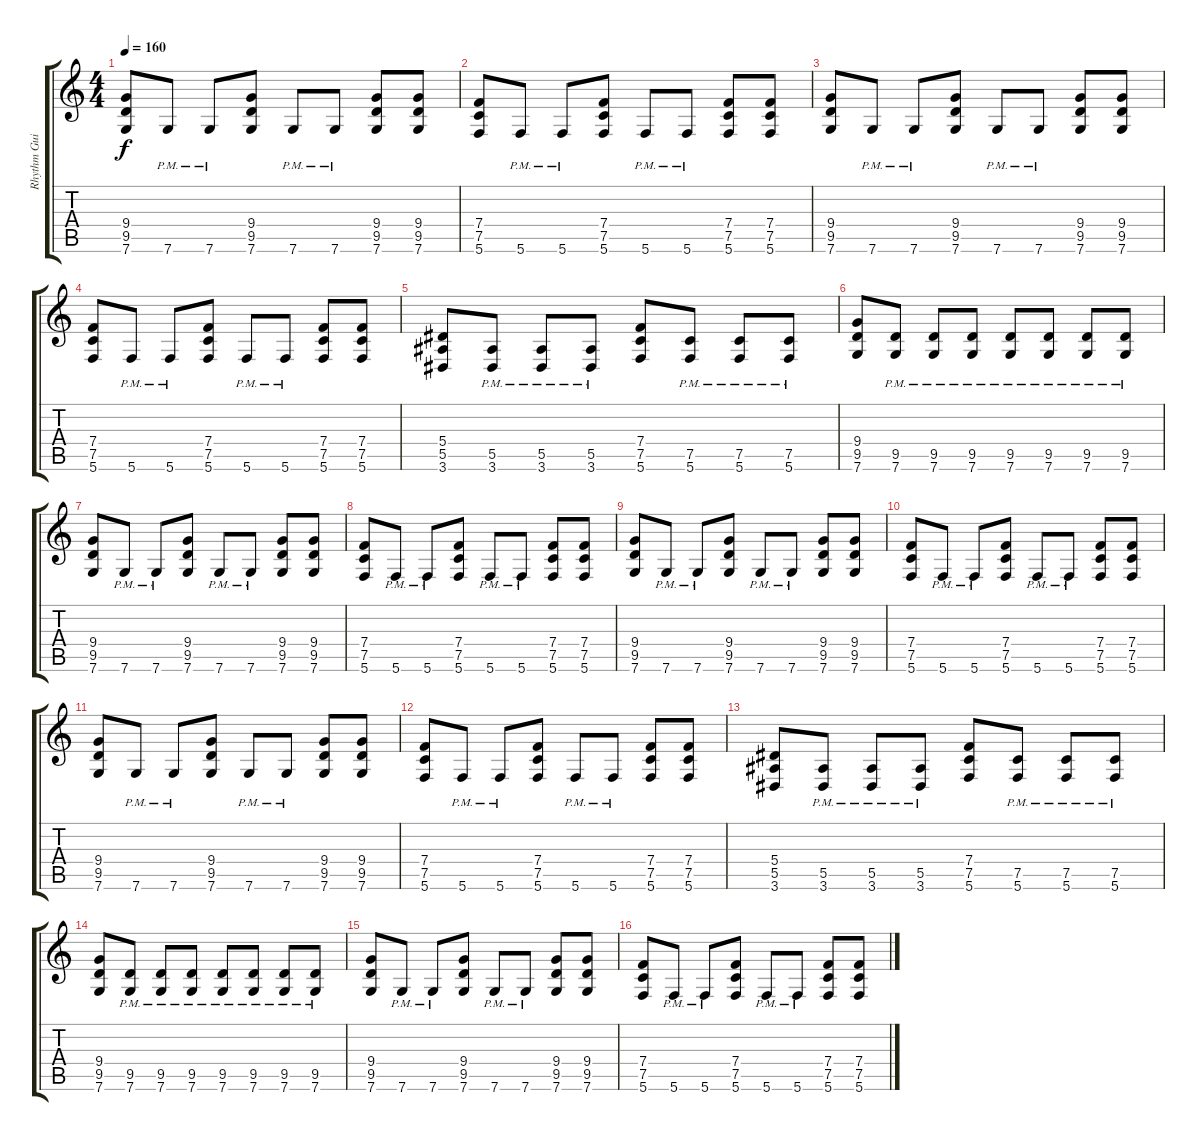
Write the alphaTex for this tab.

\track ("Rhythm Guitar" "Rhythm Gui") {instrument distortionguitar}
\staff {score tabs}
\tuning (C4 G3 Eb3 Bb2 F2 C2) {hide}
\ts (4 4)
\tempo 160
\clef g2
\ks c
(9.4 9.5 7.6).8{dy f} 7.6{pm}.8 7.6{pm}.8 (9.4 9.5 7.6).8 7.6{pm}.8 7.6{pm}.8 (9.4 9.5 7.6).8 (9.4 9.5 7.6).8 |
(7.4 7.5 5.6).8 5.6{pm}.8 5.6{pm}.8 (7.4 7.5 5.6).8 5.6{pm}.8 5.6{pm}.8 (7.4 7.5 5.6).8 (7.4 7.5 5.6).8 |
(9.4 9.5 7.6).8 7.6{pm}.8 7.6{pm}.8 (9.4 9.5 7.6).8 7.6{pm}.8 7.6{pm}.8 (9.4 9.5 7.6).8 (9.4 9.5 7.6).8 |
(7.4 7.5 5.6).8 5.6{pm}.8 5.6{pm}.8 (7.4 7.5 5.6).8 5.6{pm}.8 5.6{pm}.8 (7.4 7.5 5.6).8 (7.4 7.5 5.6).8 |
(5.4 5.5 3.6).8 (5.5{pm} 3.6{pm}).8 (5.5{pm} 3.6{pm}).8 (5.5{pm} 3.6{pm}).8 (7.4 7.5 5.6).8 (7.5{pm} 5.6{pm}).8 (7.5{pm} 5.6{pm}).8 (7.5{pm} 5.6{pm}).8 |
(9.4 9.5 7.6).8 (9.5{pm} 7.6{pm}).8 (9.5{pm} 7.6{pm}).8 (9.5{pm} 7.6).8 (9.5{pm} 7.6{pm}).8 (9.5{pm} 7.6{pm}).8 (9.5{pm} 7.6).8 (9.5{pm} 7.6).8 |
(9.4 9.5 7.6).8 7.6{pm}.8 7.6{pm}.8 (9.4 9.5 7.6).8 7.6{pm}.8 7.6{pm}.8 (9.4 9.5 7.6).8 (9.4 9.5 7.6).8 |
(7.4 7.5 5.6).8 5.6{pm}.8 5.6{pm}.8 (7.4 7.5 5.6).8 5.6{pm}.8 5.6{pm}.8 (7.4 7.5 5.6).8 (7.4 7.5 5.6).8 |
(9.4 9.5 7.6).8 7.6{pm}.8 7.6{pm}.8 (9.4 9.5 7.6).8 7.6{pm}.8 7.6{pm}.8 (9.4 9.5 7.6).8 (9.4 9.5 7.6).8 |
(7.4 7.5 5.6).8 5.6{pm}.8 5.6{pm}.8 (7.4 7.5 5.6).8 5.6{pm}.8 5.6{pm}.8 (7.4 7.5 5.6).8 (7.4 7.5 5.6).8 |
(9.4 9.5 7.6).8 7.6{pm}.8 7.6{pm}.8 (9.4 9.5 7.6).8 7.6{pm}.8 7.6{pm}.8 (9.4 9.5 7.6).8 (9.4 9.5 7.6).8 |
(7.4 7.5 5.6).8 5.6{pm}.8 5.6{pm}.8 (7.4 7.5 5.6).8 5.6{pm}.8 5.6{pm}.8 (7.4 7.5 5.6).8 (7.4 7.5 5.6).8 |
(5.4 5.5 3.6).8 (5.5{pm} 3.6{pm}).8 (5.5{pm} 3.6{pm}).8 (5.5{pm} 3.6{pm}).8 (7.4 7.5 5.6).8 (7.5{pm} 5.6{pm}).8 (7.5{pm} 5.6{pm}).8 (7.5{pm} 5.6{pm}).8 |
(9.4 9.5 7.6).8 (9.5{pm} 7.6{pm}).8 (9.5{pm} 7.6{pm}).8 (9.5{pm} 7.6).8 (9.5{pm} 7.6{pm}).8 (9.5{pm} 7.6{pm}).8 (9.5{pm} 7.6).8 (9.5{pm} 7.6).8 |
(9.4 9.5 7.6).8 7.6{pm}.8 7.6{pm}.8 (9.4 9.5 7.6).8 7.6{pm}.8 7.6{pm}.8 (9.4 9.5 7.6).8 (9.4 9.5 7.6).8 |
(7.4 7.5 5.6).8 5.6{pm}.8 5.6{pm}.8 (7.4 7.5 5.6).8 5.6{pm}.8 5.6{pm}.8 (7.4 7.5 5.6).8 (7.4 7.5 5.6).8
